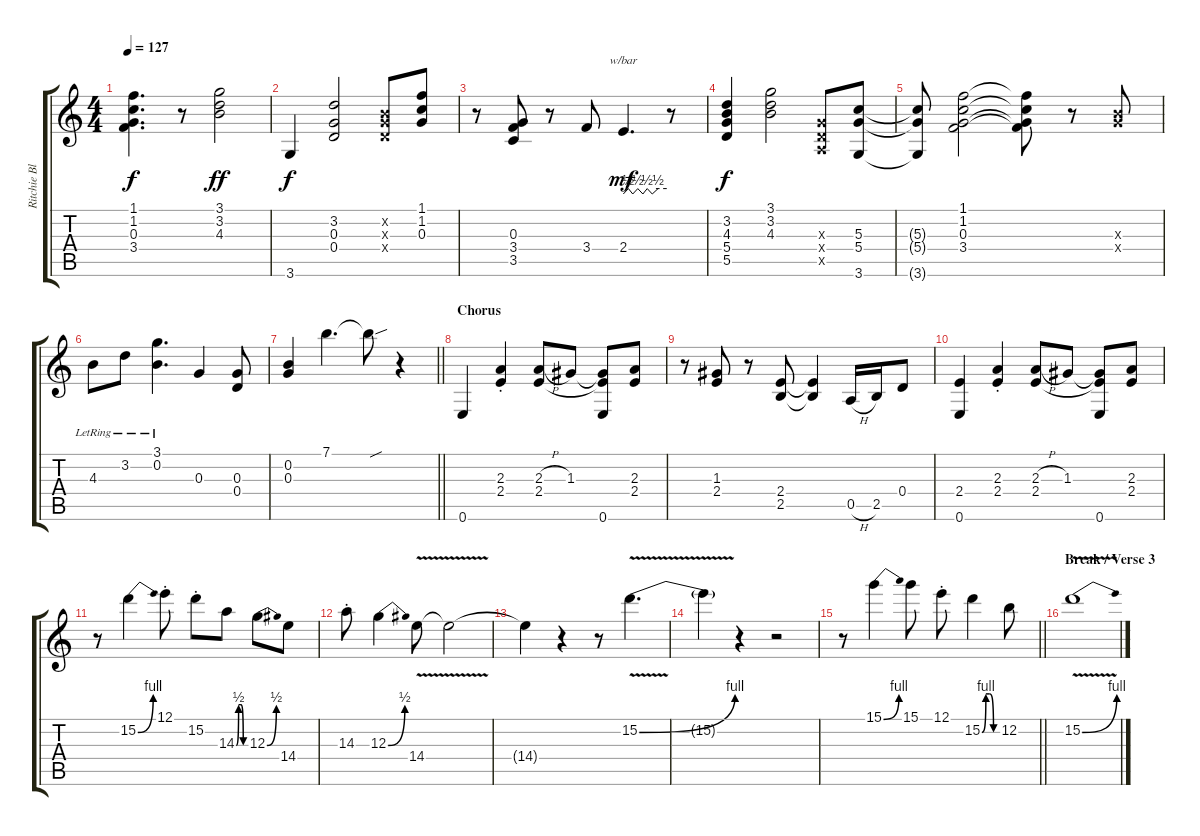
\track ("Ritchie Blackmore" "Ritchie Bl") {instrument overdrivenguitar}
\staff {score tabs}
\tuning (E4 B3 G3 D3 A2 E2) {hide}
\ts (4 4)
\tempo 127
\clef g2
\ks c
(1.1{t} 1.2{t} 0.3{t} 3.4{t}).4{d dy f} r.8 (3.1 3.2 4.3).2{dy ff} |
3.6.4{dy f} (3.2 0.3 0.4).2 (0.2{x} 0.3{x} 0.4{x}).8 (1.1 1.2 0.3).8 |
r.8 (0.3 3.4 3.5).8 r.8 3.4.8 2.4.4{d tbe (custom default 0 0 7 2 13 0 20 2 27 0 33 2 40 0 48 2 60 2) dy mf} r.8 |
(3.2 4.3 5.4 5.5).4{dy f} (3.1 3.2 4.3).2 (0.3{x} 0.4{x} 0.5{x}).8 (5.3 5.4 3.6).8 |
(5.3{t} 5.4{t} 3.6{t}).8 (1.1 1.2 0.3 3.4).2 (1.1{t} 1.2{t} 0.3{t} 3.4{t}).8 r.8 (4.3{x} 5.4{x}).8 |
4.3{lr}.8 3.2{lr}.8 (3.1{lr} 0.2).4{d} 0.3.4 (0.3 0.4).8 |
\barLineRight lightlight
(0.2 0.3).4 7.1.4{d} 7.1{sou t}.8 r.4 |
\section ("" "Chorus")
0.6.4 (2.3{st} 2.4{st}).4 (2.3{h} 2.4).8 1.3.8 (1.3{t} 2.4{t} 0.6).8 (2.3 2.4).8 |
r.8 (1.3 2.4).8 r.8 (2.4 2.5).8 (2.4{t} 2.5{t}).4 0.5{h}.16 2.5.16 0.4.8 |
(2.4 0.6).4 (2.3{st} 2.4{st}).4 (2.3{h} 2.4).8 1.3.8 (1.3{t} 2.4{t} 0.6).8 (2.3 2.4).8 |
r.8 15.2{be (bend 0 0 60 4)}.4 12.1{st}.8 15.2{st}.8 14.3{be (custom 0 0 15 2 30 2 45 0 60 0)}.8 12.3{be (bend 0 0 60 2)}.8 14.4.8 |
14.3{st}.8 12.3{be (bend 0 0 60 2)}.4 14.4{v}.8 14.4{t}.2 |
14.4{t}.4 r.4 r.8 15.2{be (bend 0 0 60 4) v}.4{d} |
15.2{t}.4 r.4 r.2 |
\barLineRight lightlight
r.8 15.1{be (bend 0 0 60 4)}.4 15.1.8 12.1{st}.8 15.2{be (custom 0 0 15 4 30 4 45 0 60 0)}.4 12.2.8 |
\section ("" "Break / Verse 3")
15.2{be (bend 0 0 60 4) v}.1
